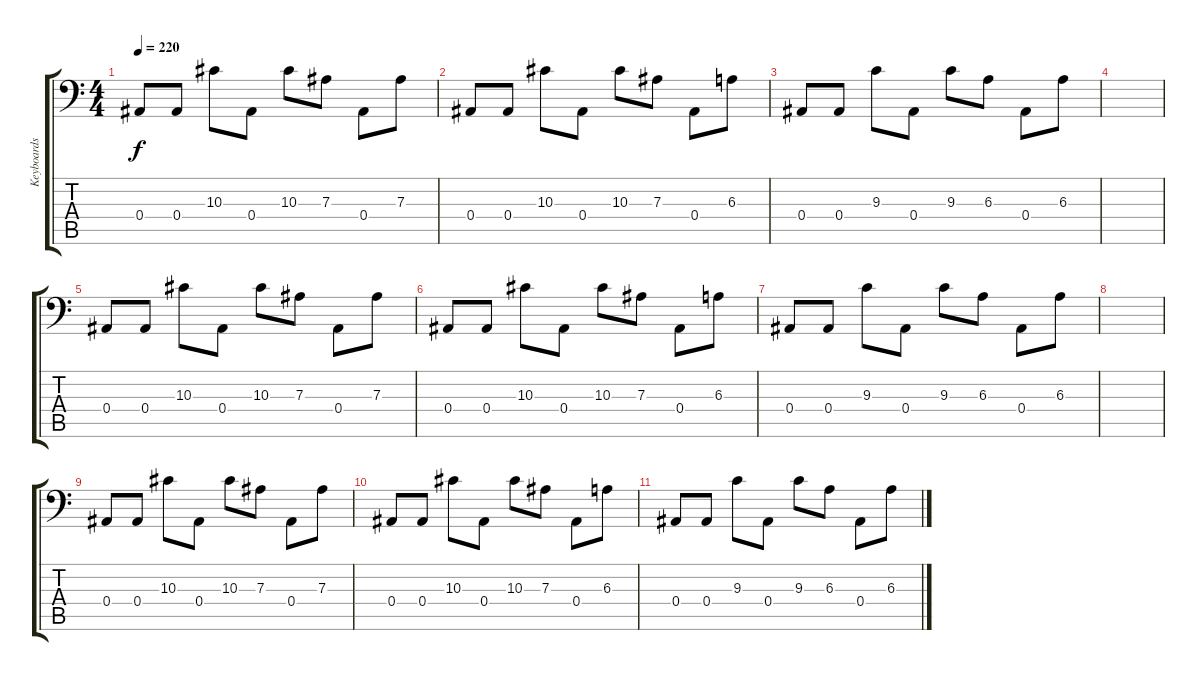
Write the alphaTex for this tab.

\track ("Keyboards" "Keyboards") {instrument synthstrings1}
\staff {score tabs}
\tuning (C4 G3 Eb3 Bb2 F2 Bb1) {hide}
\ts (4 4)
\tempo 220
\clef f4
\ks c
0.4.8{dy f} 0.4.8 10.3.8 0.4.8 10.3.8 7.3.8 0.4.8 7.3.8 |
0.4.8 0.4.8 10.3.8 0.4.8 10.3.8 7.3.8 0.4.8 6.3.8 |
0.4.8 0.4.8 9.3.8 0.4.8 9.3.8 6.3.8 0.4.8 6.3.8 |
|
0.4.8 0.4.8 10.3.8 0.4.8 10.3.8 7.3.8 0.4.8 7.3.8 |
0.4.8 0.4.8 10.3.8 0.4.8 10.3.8 7.3.8 0.4.8 6.3.8 |
0.4.8 0.4.8 9.3.8 0.4.8 9.3.8 6.3.8 0.4.8 6.3.8 |
|
0.4.8 0.4.8 10.3.8 0.4.8 10.3.8 7.3.8 0.4.8 7.3.8 |
0.4.8 0.4.8 10.3.8 0.4.8 10.3.8 7.3.8 0.4.8 6.3.8 |
0.4.8 0.4.8 9.3.8 0.4.8 9.3.8 6.3.8 0.4.8 6.3.8
